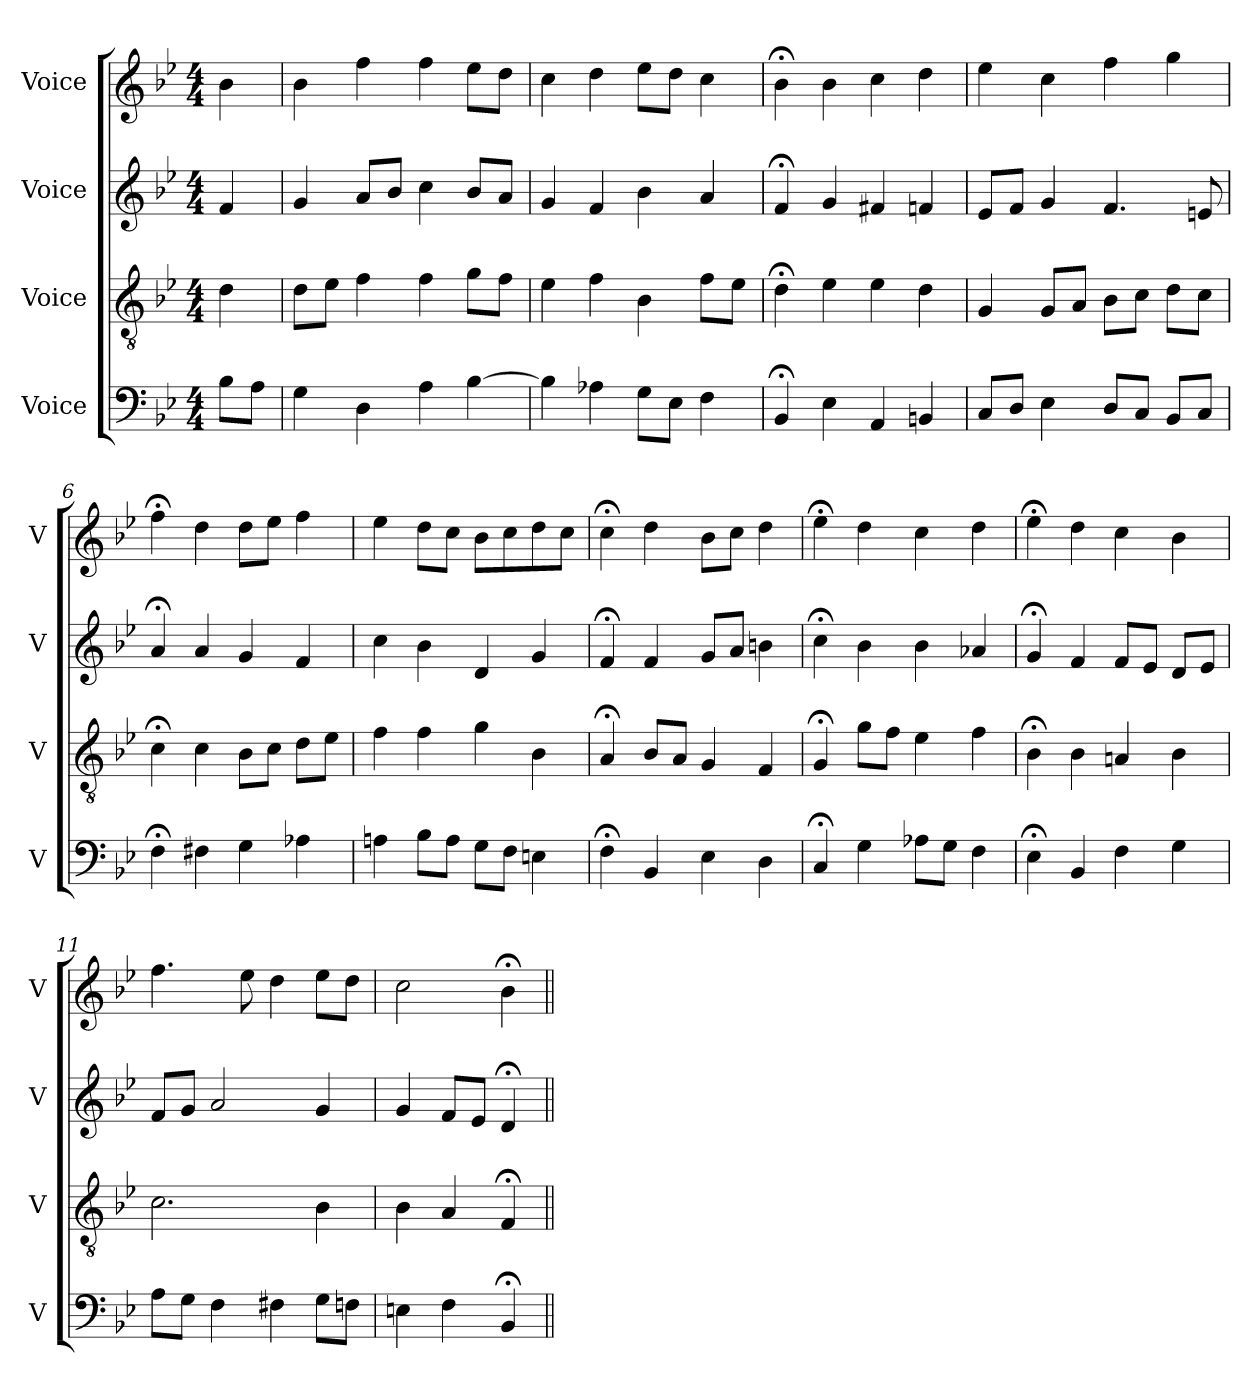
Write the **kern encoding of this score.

**kern	**kern	**kern	**kern
*part4	*part3	*part2	*part1
*staff4	*staff3	*staff2	*staff1
*I"Voice	*I"Voice	*I"Voice	*I"Voice
*I'V	*I'V	*I'V	*I'V
*clefF4	*clefGv2	*clefG2	*clefG2
*k[b-e-]	*k[b-e-]	*k[b-e-]	*k[b-e-]
*M4/4	*M4/4	*M4/4	*M4/4
*MM100	*MM100	*MM100	*MM100
=1	=1	=1	=1
8B-\L	4d\	4f/	4b-\
8A\J	.	.	.
=2	=2	=2	=2
4G\	8d\L	4g/	4b-\
.	8e-\J	.	.
4D\	4f\	8a/L	4ff\
.	.	8b-/J	.
4A\	4f\	4cc\	4ff\
[4B-\	8g\L	8b-/L	8ee-\L
.	8f\J	8a/J	8dd\J
=3	=3	=3	=3
4B-\]	4e-\	4g/	4cc\
4A-X\	4f\	4f/	4dd\
8G\L	4B-\	4b-\	8ee-\L
8E-\J	.	.	8dd\J
4F\	8f\L	4a/	4cc\
.	8e-\J	.	.
=4	=4	=4	=4
4BB-;/	4d;\	4f;/	4b-;\
4E-\	4e-\	4g/	4b-\
4AA/	4e-\	4f#X/	4cc\
4BBn/	4d\	4fn/	4dd\
=5	=5	=5	=5
8C/L	4G/	8e-/L	4ee-\
8D/J	.	8f/J	.
4E-\	8G/L	4g/	4cc\
.	8A/J	.	.
8D/L	8B-\L	4.f/	4ff\
8C/J	8c\J	.	.
8BB-/L	8d\L	.	4gg\
8C/J	8c\J	8en/	.
=6	=6	=6	=6
4F;\	4c;\	4a;/	4ff;\
4F#X\	4c\	4a/	4dd\
4G\	8B-\L	4g/	8dd\L
.	8c\J	.	8ee-\J
4A-X\	8d\L	4f/	4ff\
.	8e-\J	.	.
!!LO:LB:g=z
=7	=7	=7	=7
4An\	4f\	4cc\	4ee-\
8B-\L	4f\	4b-\	8dd\L
8A\J	.	.	8cc\J
8G\L	4g\	4d/	8b-\L
8F\J	.	.	8cc\
4En\	4B-\	4g/	8dd\
.	.	.	8cc\J
=8	=8	=8	=8
4F;\	4A;/	4f;/	4cc;\
4BB-/	8B-/L	4f/	4dd\
.	8A/J	.	.
4E-\	4G/	8g/L	8b-\L
.	.	8a/J	8cc\J
4D\	4F/	4bn\	4dd\
=9	=9	=9	=9
4C;/	4G;/	4cc;\	4ee-;\
4G\	8g\L	4b-\	4dd\
.	8f\J	.	.
8A-X\L	4e-\	4b-\	4cc\
8G\J	.	.	.
4F\	4f\	4a-X/	4dd\
=10	=10	=10	=10
4E-;\	4B-;\	4g;/	4ee-;\
4BB-/	4B-\	4f/	4dd\
4F\	4An/	8f/L	4cc\
.	.	8e-/J	.
4G\	4B-\	8d/L	4b-\
.	.	8e-/J	.
=11	=11	=11	=11
8A\L	2.c\	8f/L	4.ff\
8G\J	.	8g/J	.
4F\	.	2a/	.
.	.	.	8ee-\
4F#X\	.	.	4dd\
8G\L	4B-\	4g/	8ee-\L
8Fn\J	.	.	8dd\J
=12	=12	=12	=12
4En\	4B-\	4g/	2cc\
4F\	4A/	8f/L	.
.	.	8e-/J	.
4BB-;/	4F;/	4d;/	4b-;\
=||	=||	=||	=||
*-	*-	*-	*-
